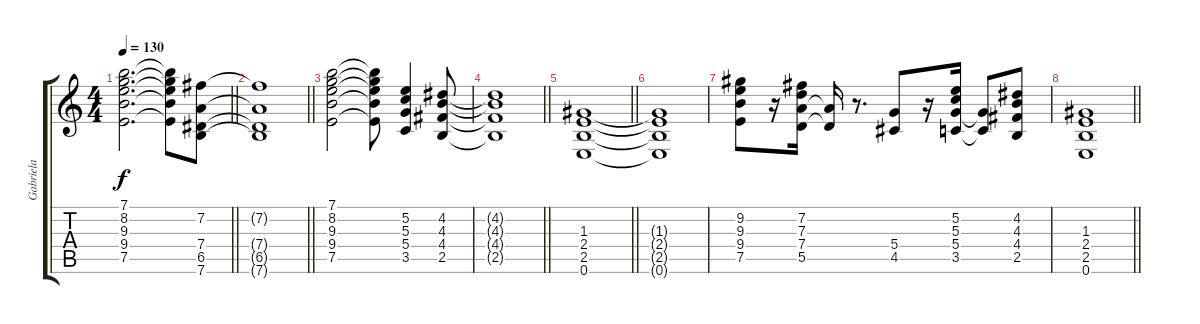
\track ("Gabriela" "Gabriela") {instrument acousticguitarsteel}
\staff {score tabs}
\tuning (E4 B3 G3 D3 A2 E2) {hide}
\ts (4 4)
\tempo 130
\clef g2
\barLineRight lightlight
\ks c
(7.1 8.2 9.3 9.4 7.5).2{d dy f} (7.1{t} 8.2{t} 9.3{t} 9.4{t} 7.5{t}).8 (7.2 7.4 6.5 7.6).8 |
\barLineRight lightlight
(7.2{t} 7.4{t} 6.5{t} 7.6{t}).1 |
(7.1 8.2 9.3 9.4 7.5).2 (7.1{t} 8.2{t} 9.3{t} 9.4{t} 7.5{t}).8 (5.2 5.3 5.4 3.5).4 (4.2 4.3 4.4 2.5).8 |
\barLineRight lightlight
(4.2{t} 4.3{t} 4.4{t} 2.5{t}).1 |
\barLineRight lightlight
(1.3 2.4 2.5 0.6).1 |
(1.3{t} 2.4{t} 2.5{t} 0.6{t}).1 |
(9.2 9.3 9.4 7.5).8 r.16 (7.2 7.3 7.4 5.5).16 (7.4{t} 5.5{t}).16 r.8{d} (5.4 4.5).8 r.16 (5.2 5.3 5.4 3.5).16 (5.4{t} 3.5{t}).8 (4.2 4.3 4.4 2.5).8 |
\barLineRight lightlight
(1.3 2.4 2.5 0.6).1
